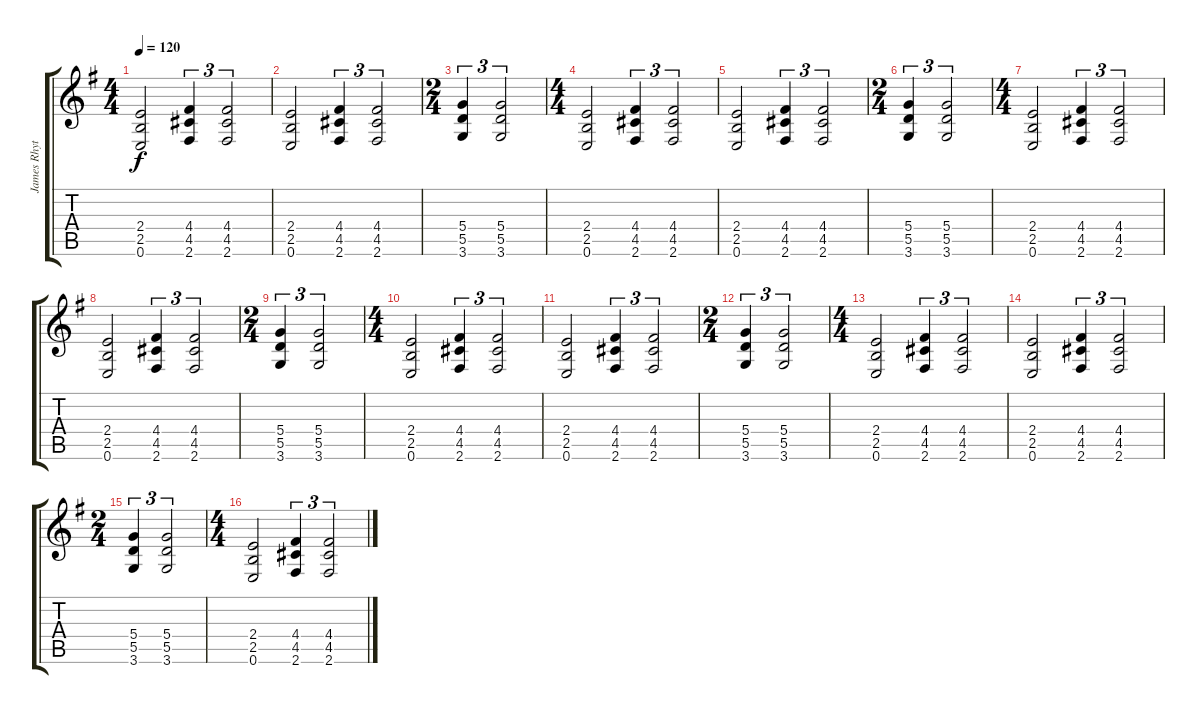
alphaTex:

\track ("James Rhythm" "James Rhyt") {instrument distortionguitar}
\staff {score tabs}
\tuning (E4 B3 G3 D3 A2 E2) {hide}
\ts (4 4)
\tempo 120
\clef g2
\ks g
(2.4 2.5 0.6).2{dy f} (4.4 4.5 2.6).4{tu (3 2)} (4.4 4.5 2.6).2{tu (3 2)} |
(2.4 2.5 0.6).2 (4.4 4.5 2.6).4{tu (3 2)} (4.4 4.5 2.6).2{tu (3 2)} |
\ts (2 4)
(5.4 5.5 3.6).4{tu (3 2)} (5.4 5.5 3.6).2{tu (3 2)} |
\ts (4 4)
(2.4 2.5 0.6).2 (4.4 4.5 2.6).4{tu (3 2)} (4.4 4.5 2.6).2{tu (3 2)} |
(2.4 2.5 0.6).2 (4.4 4.5 2.6).4{tu (3 2)} (4.4 4.5 2.6).2{tu (3 2)} |
\ts (2 4)
(5.4 5.5 3.6).4{tu (3 2)} (5.4 5.5 3.6).2{tu (3 2)} |
\ts (4 4)
(2.4 2.5 0.6).2 (4.4 4.5 2.6).4{tu (3 2)} (4.4 4.5 2.6).2{tu (3 2)} |
(2.4 2.5 0.6).2 (4.4 4.5 2.6).4{tu (3 2)} (4.4 4.5 2.6).2{tu (3 2)} |
\ts (2 4)
(5.4 5.5 3.6).4{tu (3 2)} (5.4 5.5 3.6).2{tu (3 2)} |
\ts (4 4)
(2.4 2.5 0.6).2 (4.4 4.5 2.6).4{tu (3 2)} (4.4 4.5 2.6).2{tu (3 2)} |
(2.4 2.5 0.6).2 (4.4 4.5 2.6).4{tu (3 2)} (4.4 4.5 2.6).2{tu (3 2)} |
\ts (2 4)
(5.4 5.5 3.6).4{tu (3 2)} (5.4 5.5 3.6).2{tu (3 2)} |
\ts (4 4)
(2.4 2.5 0.6).2 (4.4 4.5 2.6).4{tu (3 2)} (4.4 4.5 2.6).2{tu (3 2)} |
(2.4 2.5 0.6).2 (4.4 4.5 2.6).4{tu (3 2)} (4.4 4.5 2.6).2{tu (3 2)} |
\ts (2 4)
(5.4 5.5 3.6).4{tu (3 2)} (5.4 5.5 3.6).2{tu (3 2)} |
\ts (4 4)
(2.4 2.5 0.6).2 (4.4 4.5 2.6).4{tu (3 2)} (4.4 4.5 2.6).2{tu (3 2)}
